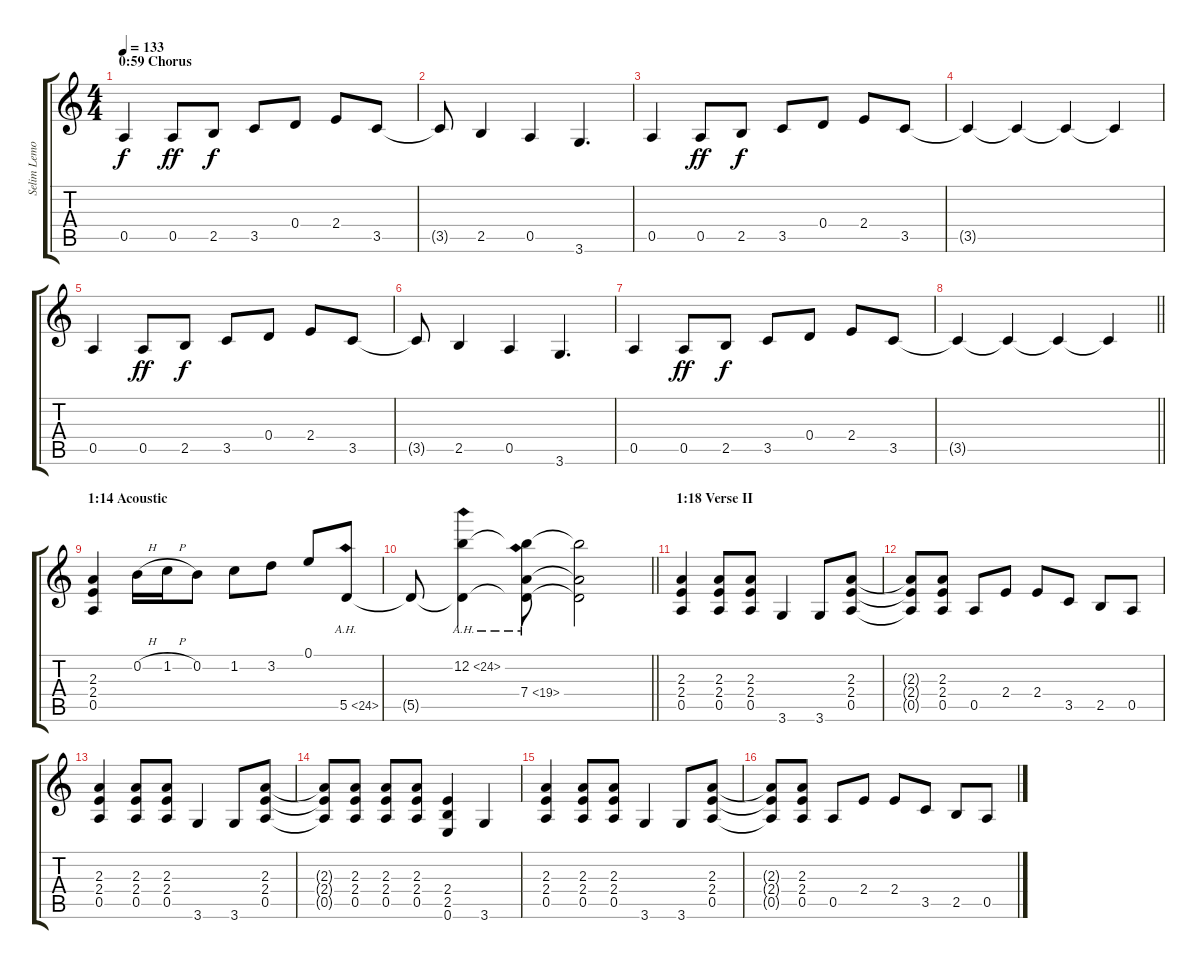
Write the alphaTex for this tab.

\track ("Selim Lemouchi (Rhythm Guitar)" "Selim Lemo") {instrument overdrivenguitar}
\staff {score tabs}
\tuning (E4 B3 G3 D3 A2 E2) {hide}
\ts (4 4)
\section ("" "0:59 Chorus")
\tempo 133
\clef g2
\ks c
0.5.4{dy f} 0.5.8{dy ff} 2.5.8{dy f} 3.5.8 0.4.8 2.4.8 3.5.8 |
3.5{t}.8 2.5.4 0.5.4 3.6.4{d} |
0.5.4 0.5.8{dy ff} 2.5.8{dy f} 3.5.8 0.4.8 2.4.8 3.5.8 |
3.5{t}.4 3.5{t}.4 3.5{t}.4 3.5{t}.4 |
0.5.4 0.5.8{dy ff} 2.5.8{dy f} 3.5.8 0.4.8 2.4.8 3.5.8 |
3.5{t}.8 2.5.4 0.5.4 3.6.4{d} |
0.5.4 0.5.8{dy ff} 2.5.8{dy f} 3.5.8 0.4.8 2.4.8 3.5.8 |
\barLineRight lightlight
3.5{t}.4 3.5{t}.4 3.5{t}.4 3.5{t}.4 |
\section ("" "1:14 Acoustic")
(2.3 2.4 0.5).4{instrument acousticguitarsteel} 0.2{h}.16 1.2{h}.16 0.2.8 1.2.8 3.2.8 0.1.8 5.5{ah 19}.8 |
\barLineRight lightlight
5.5{t}.8 (12.2{ah 12} 5.5{t}).4 (12.2{t} 7.4{ah 12} 5.5{t}).8 (12.2{t} 7.4{t} 5.5{t}).2 |
\section ("" "1:18 Verse II")
(2.3 2.4 0.5).4{instrument overdrivenguitar} (2.3 2.4 0.5).8 (2.3 2.4 0.5).8 3.6.4 3.6.8 (2.3 2.4 0.5).8 |
(2.3{t} 2.4{t} 0.5{t}).8 (2.3 2.4 0.5).8 0.5.8 2.4.8 2.4.8 3.5.8 2.5.8 0.5.8 |
(2.3 2.4 0.5).4 (2.3 2.4 0.5).8 (2.3 2.4 0.5).8 3.6.4 3.6.8 (2.3 2.4 0.5).8 |
(2.3{t} 2.4{t} 0.5{t}).8 (2.3 2.4 0.5).8 (2.3 2.4 0.5).8 (2.3 2.4 0.5).8 (2.4 2.5 0.6).4 3.6.4 |
(2.3 2.4 0.5).4 (2.3 2.4 0.5).8 (2.3 2.4 0.5).8 3.6.4 3.6.8 (2.3 2.4 0.5).8 |
(2.3{t} 2.4{t} 0.5{t}).8 (2.3 2.4 0.5).8 0.5.8 2.4.8 2.4.8 3.5.8 2.5.8 0.5.8
